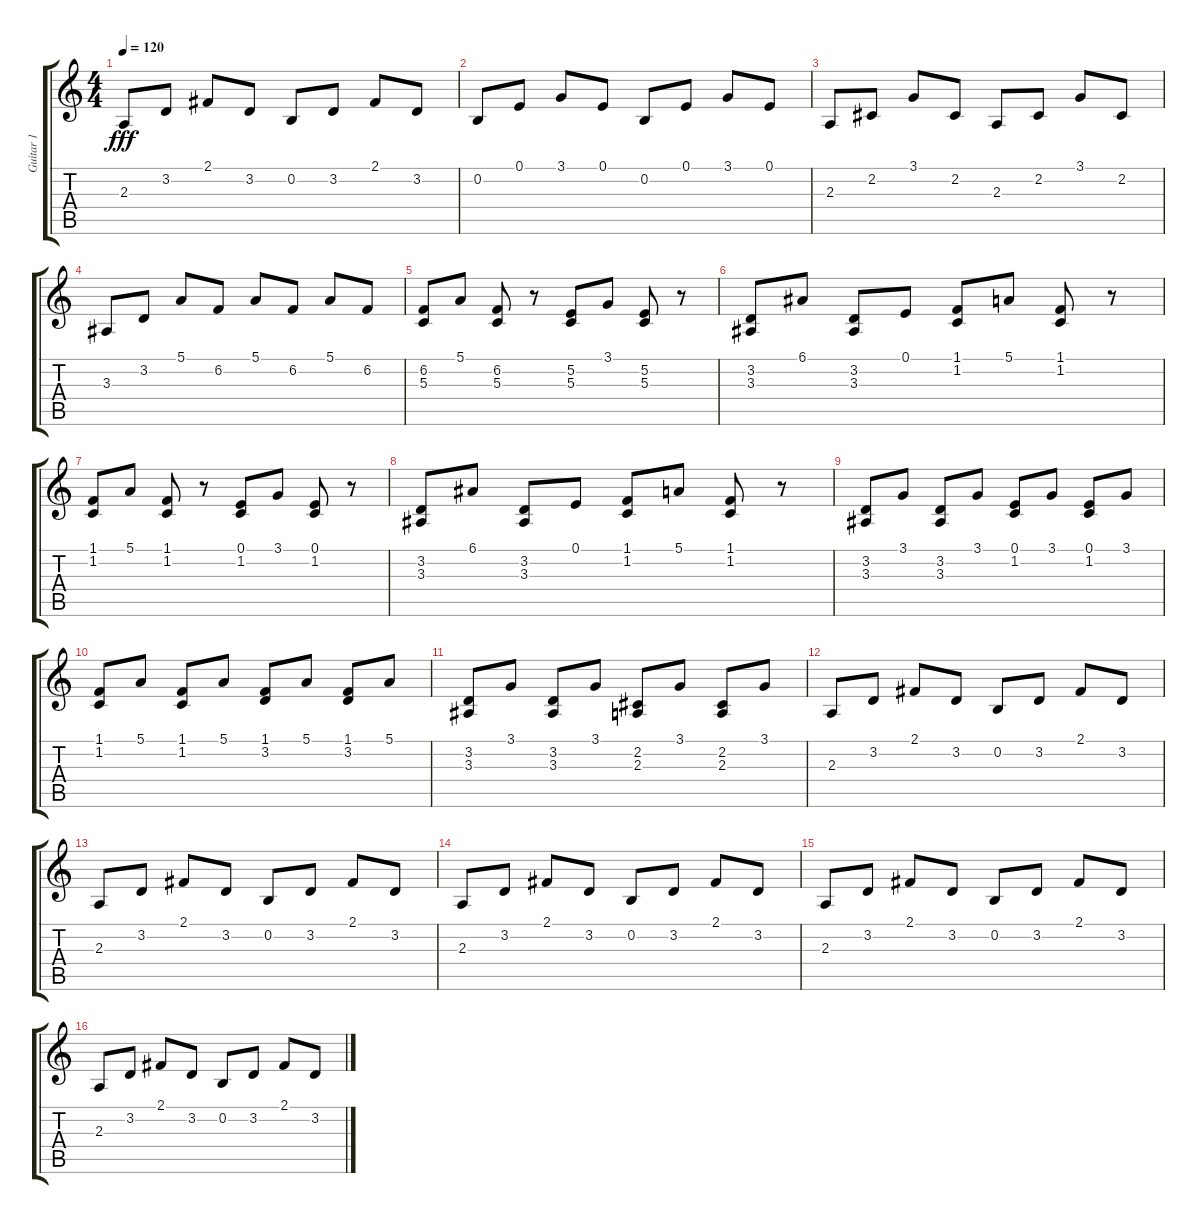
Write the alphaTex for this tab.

\track ("Guitar 1" "Guitar 1") {instrument orchestralharp}
\staff {score tabs}
\tuning (E4 B3 G3 D3 A2 E2) {hide}
\ts (4 4)
\tempo 120
\clef g2
\ks c
2.3.8{dy fff} 3.2.8 2.1.8 3.2.8 0.2.8 3.2.8 2.1.8 3.2.8 |
0.2.8 0.1.8 3.1.8 0.1.8 0.2.8 0.1.8 3.1.8 0.1.8 |
2.3.8 2.2.8 3.1.8 2.2.8 2.3.8 2.2.8 3.1.8 2.2.8 |
3.3.8 3.2.8 5.1.8 6.2.8 5.1.8 6.2.8 5.1.8 6.2.8 |
(6.2 5.3).8 5.1.8 (6.2 5.3).8 r.8 (5.2 5.3).8 3.1.8 (5.2 5.3).8 r.8 |
(3.2 3.3).8 6.1.8 (3.2 3.3).8 0.1.8 (1.1 1.2).8 5.1.8 (1.1 1.2).8 r.8 |
(1.1 1.2).8 5.1.8 (1.1 1.2).8 r.8 (0.1 1.2).8 3.1.8 (0.1 1.2).8 r.8 |
(3.2 3.3).8 6.1.8 (3.2 3.3).8 0.1.8 (1.1 1.2).8 5.1.8 (1.1 1.2).8 r.8 |
(3.2 3.3).8 3.1.8 (3.2 3.3).8 3.1.8 (0.1 1.2).8 3.1.8 (0.1 1.2).8 3.1.8 |
(1.1 1.2).8 5.1.8 (1.1 1.2).8 5.1.8 (1.1 3.2).8 5.1.8 (1.1 3.2).8 5.1.8 |
(3.2 3.3).8 3.1.8 (3.2 3.3).8 3.1.8 (2.2 2.3).8 3.1.8 (2.2 2.3).8 3.1.8 |
2.3.8 3.2.8 2.1.8 3.2.8 0.2.8 3.2.8 2.1.8 3.2.8 |
2.3.8 3.2.8 2.1.8 3.2.8 0.2.8 3.2.8 2.1.8 3.2.8 |
2.3.8 3.2.8 2.1.8 3.2.8 0.2.8 3.2.8 2.1.8 3.2.8 |
2.3.8 3.2.8 2.1.8 3.2.8 0.2.8 3.2.8 2.1.8 3.2.8 |
2.3.8 3.2.8 2.1.8 3.2.8 0.2.8 3.2.8 2.1.8 3.2.8
